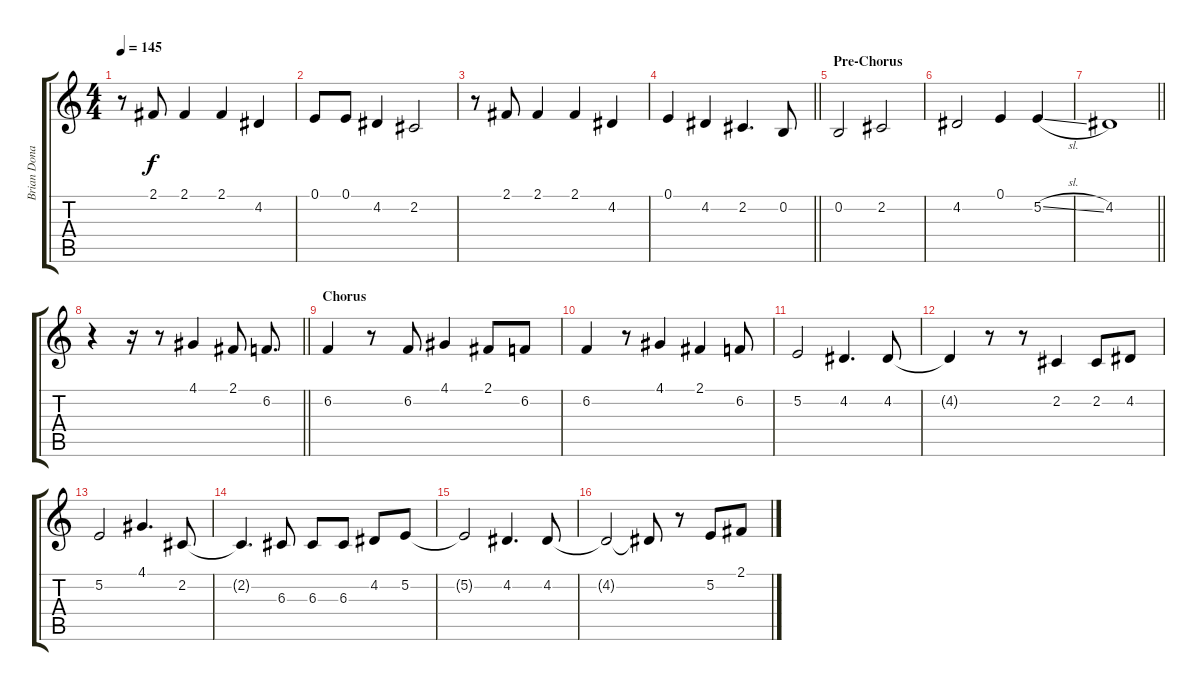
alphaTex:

\track ("Brian Donahue (Backup Vocals/Harmonies)" "Brian Dona") {instrument clarinet}
\staff {score tabs}
\tuning (E4 B3 G3 D3 A2 E2) {hide}
\ts (4 4)
\tempo 145
\clef g2
\ks c
r.8{dy f} 2.1.8 2.1.4 2.1.4 4.2.4 |
0.1.8 0.1.8 4.2.4 2.2.2 |
r.8 2.1.8 2.1.4 2.1.4 4.2.4 |
\barLineRight lightlight
0.1.4 4.2.4 2.2.4{d} 0.2.8 |
\section ("" "Pre-Chorus")
0.2.2 2.2.2 |
4.2.2 0.1.4 5.2{sl}.4 |
\barLineRight lightlight
4.2.1 |
\barLineRight lightlight
r.4 r.16 r.8 4.1.4 2.1.8 6.2.8{d} |
\section ("" "Chorus")
6.2.4 r.8 6.2.8 4.1.4 2.1.8 6.2.8 |
6.2.4 r.8 4.1.4 2.1.4 6.2.8 |
5.2.2 4.2.4{d} 4.2.8 |
4.2{t}.4 r.8 r.8 2.2.4 2.2.8 4.2.8 |
5.2.2 4.1.4{d} 2.2.8 |
2.2{t}.4{d} 6.3.8 6.3.8 6.3.8 4.2.8 5.2.8 |
5.2{t}.2 4.2.4{d} 4.2.8 |
4.2{t}.2 4.2{t}.8 r.8 5.2.8 2.1.8
